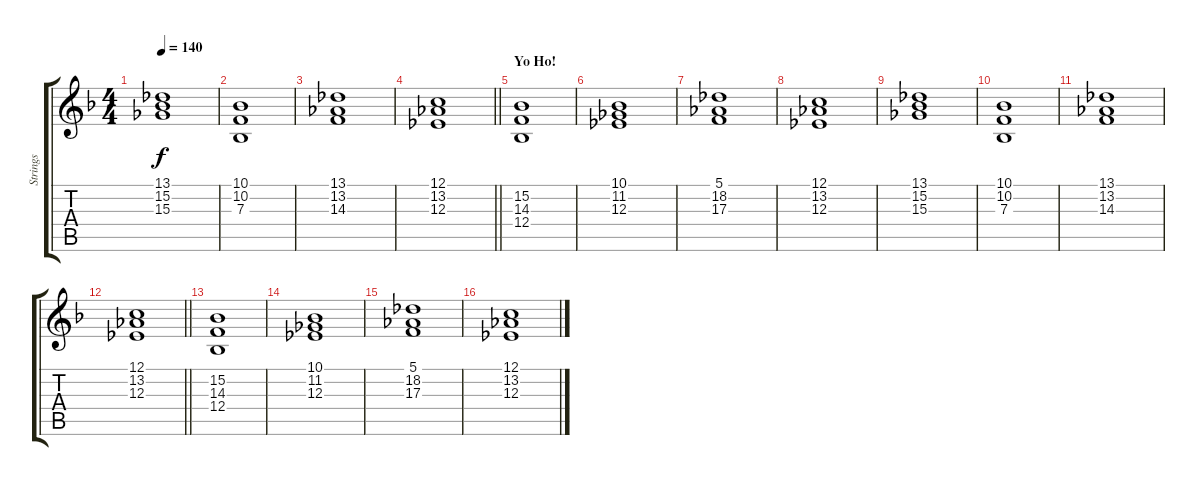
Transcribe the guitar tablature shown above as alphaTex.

\track ("Strings" "Strings") {instrument stringensemble1}
\staff {score tabs}
\tuning (C4 G3 Eb3 Bb2 F2 C2) {hide}
\ts (4 4)
\tempo 140
\clef g2
\ks dminor
(13.1 15.2 15.3).1{dy f} |
(10.1 10.2 7.3).1 |
(13.1 13.2 14.3).1 |
\barLineRight lightlight
(12.1 13.2 12.3).1 |
\section ("" "Yo Ho!")
(15.2 14.3 12.4).1 |
(10.1 11.2 12.3).1 |
(5.1 18.2 17.3).1 |
(12.1 13.2 12.3).1 |
(13.1 15.2 15.3).1 |
(10.1 10.2 7.3).1 |
(13.1 13.2 14.3).1 |
\barLineRight lightlight
(12.1 13.2 12.3).1 |
(15.2 14.3 12.4).1 |
(10.1 11.2 12.3).1 |
(5.1 18.2 17.3).1 |
(12.1 13.2 12.3).1
